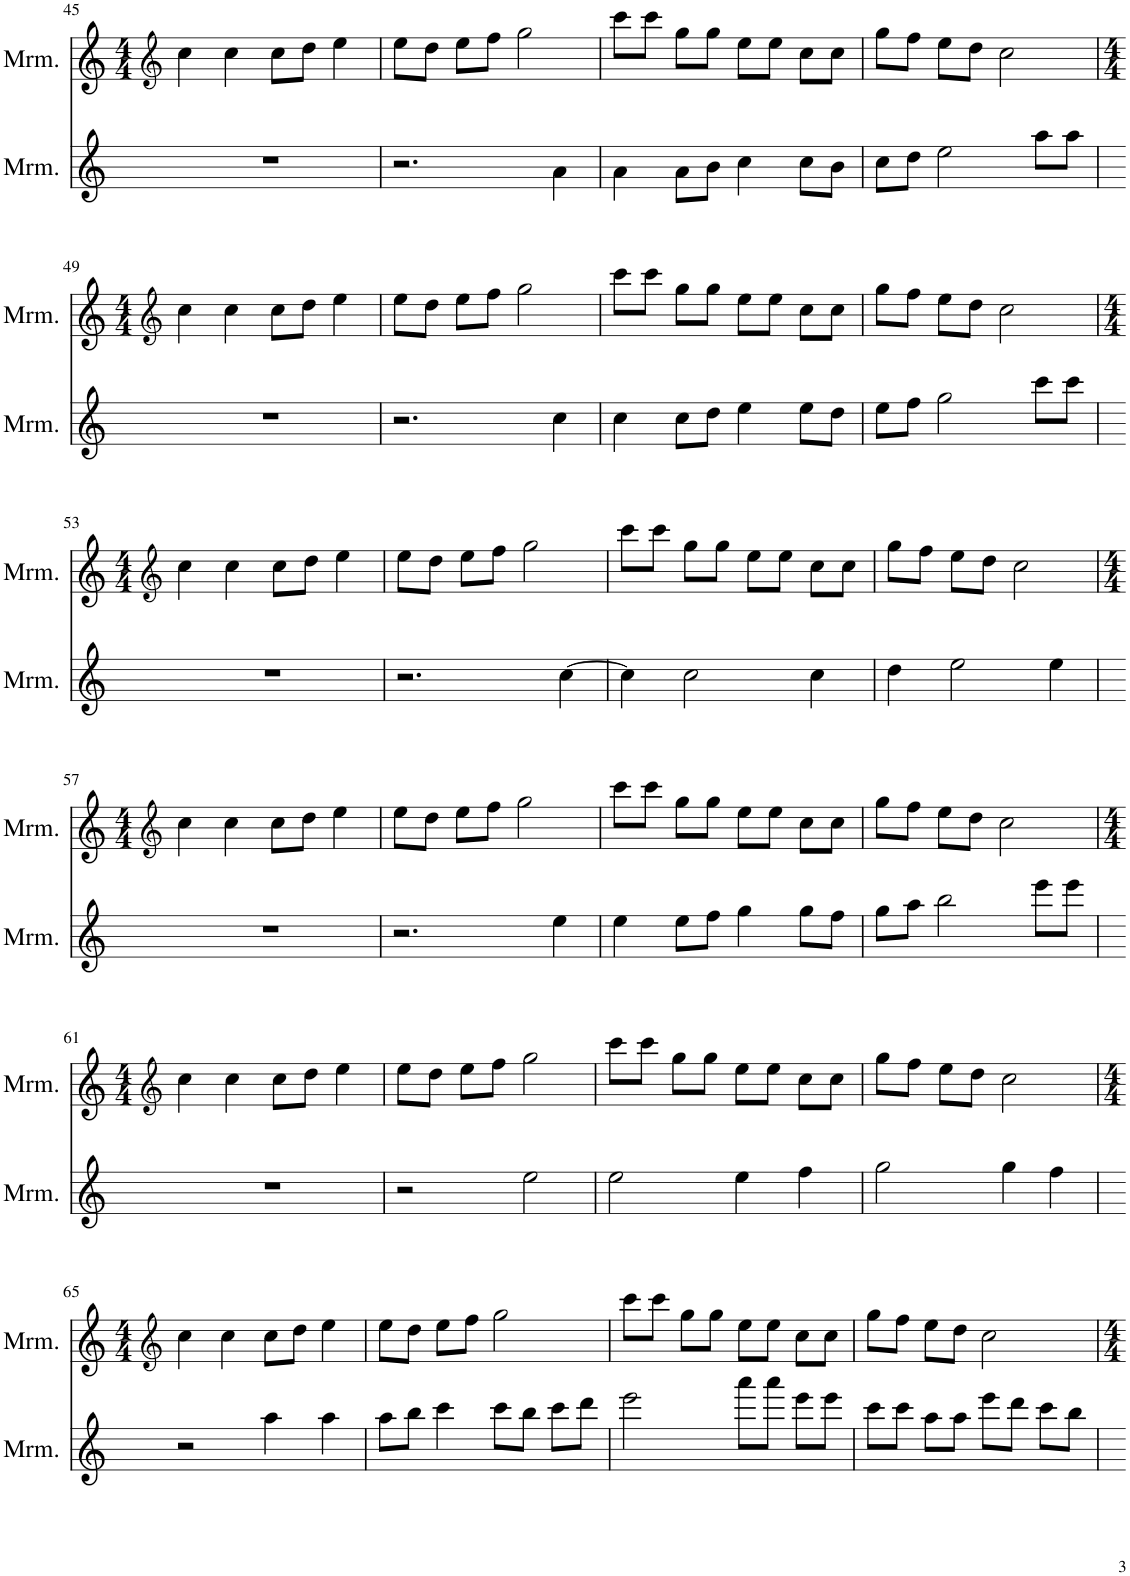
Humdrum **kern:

**kern	**kern
*part2	*part1
*staff2	*staff1
*I"Marimba	*I"Marimba
*I'Mrm.	*I'Mrm.
!!LO:PB:g=z
*clefG2	*clefG2
*k[]	*k[]
*M4/4	*M4/4
=45	=45
1r	4cc\
.	4cc\
.	8cc\L
.	8dd\J
.	4ee\
=46	=46
2.r	8ee\L
.	8dd\J
.	8ee\L
.	8ff\J
.	2gg\
4a\	.
=47	=47
4a\	8ccc\L
.	8ccc\J
8a\L	8gg\L
8b\J	8gg\J
4cc\	8ee\L
.	8ee\J
8cc\L	8cc\L
8b\J	8cc\J
=48	=48
8cc\L	8gg\L
8dd\J	8ff\J
2ee\	8ee\L
.	8dd\J
.	2cc\
8aa\L	.
8aa\J	.
!!LO:LB:g=z
=49	=49
*	*clefG2
*	*M4/4
1r	4cc\
.	4cc\
.	8cc\L
.	8dd\J
.	4ee\
=50	=50
2.r	8ee\L
.	8dd\J
.	8ee\L
.	8ff\J
.	2gg\
4cc\	.
=51	=51
4cc\	8ccc\L
.	8ccc\J
8cc\L	8gg\L
8dd\J	8gg\J
4ee\	8ee\L
.	8ee\J
8ee\L	8cc\L
8dd\J	8cc\J
=52	=52
8ee\L	8gg\L
8ff\J	8ff\J
2gg\	8ee\L
.	8dd\J
.	2cc\
8ccc\L	.
8ccc\J	.
!!LO:LB:g=z
=53	=53
*	*clefG2
*	*M4/4
1r	4cc\
.	4cc\
.	8cc\L
.	8dd\J
.	4ee\
=54	=54
2.r	8ee\L
.	8dd\J
.	8ee\L
.	8ff\J
.	2gg\
[4cc\	.
=55	=55
4cc\]	8ccc\L
.	8ccc\J
2cc\	8gg\L
.	8gg\J
.	8ee\L
.	8ee\J
4cc\	8cc\L
.	8cc\J
=56	=56
4dd\	8gg\L
.	8ff\J
2ee\	8ee\L
.	8dd\J
.	2cc\
4ee\	.
!!LO:LB:g=z
=57	=57
*	*clefG2
*	*M4/4
1r	4cc\
.	4cc\
.	8cc\L
.	8dd\J
.	4ee\
=58	=58
2.r	8ee\L
.	8dd\J
.	8ee\L
.	8ff\J
.	2gg\
4ee\	.
=59	=59
4ee\	8ccc\L
.	8ccc\J
8ee\L	8gg\L
8ff\J	8gg\J
4gg\	8ee\L
.	8ee\J
8gg\L	8cc\L
8ff\J	8cc\J
=60	=60
8gg\L	8gg\L
8aa\J	8ff\J
2bb\	8ee\L
.	8dd\J
.	2cc\
8eee\L	.
8eee\J	.
!!LO:LB:g=z
=61	=61
*	*clefG2
*	*M4/4
1r	4cc\
.	4cc\
.	8cc\L
.	8dd\J
.	4ee\
=62	=62
2r	8ee\L
.	8dd\J
.	8ee\L
.	8ff\J
2ee\	2gg\
=63	=63
2ee\	8ccc\L
.	8ccc\J
.	8gg\L
.	8gg\J
4ee\	8ee\L
.	8ee\J
4ff\	8cc\L
.	8cc\J
=64	=64
2gg\	8gg\L
.	8ff\J
.	8ee\L
.	8dd\J
4gg\	2cc\
4ff\	.
!!LO:LB:g=z
=65	=65
*	*clefG2
*	*M4/4
2r	4cc\
.	4cc\
4aa\	8cc\L
.	8dd\J
4aa\	4ee\
=66	=66
8aa\L	8ee\L
8bb\J	8dd\J
4ccc\	8ee\L
.	8ff\J
8ccc\L	2gg\
8bb\J	.
8ccc\L	.
8ddd\J	.
=67	=67
2eee\	8ccc\L
.	8ccc\J
.	8gg\L
.	8gg\J
8aaa\L	8ee\L
8aaa\J	8ee\J
8eee\L	8cc\L
8eee\J	8cc\J
=68	=68
8ccc\L	8gg\L
8ccc\J	8ff\J
8aa\L	8ee\L
8aa\J	8dd\J
8eee\L	2cc\
8ddd\J	.
8ccc\L	.
8bb\J	.
=	=
*-	*-
